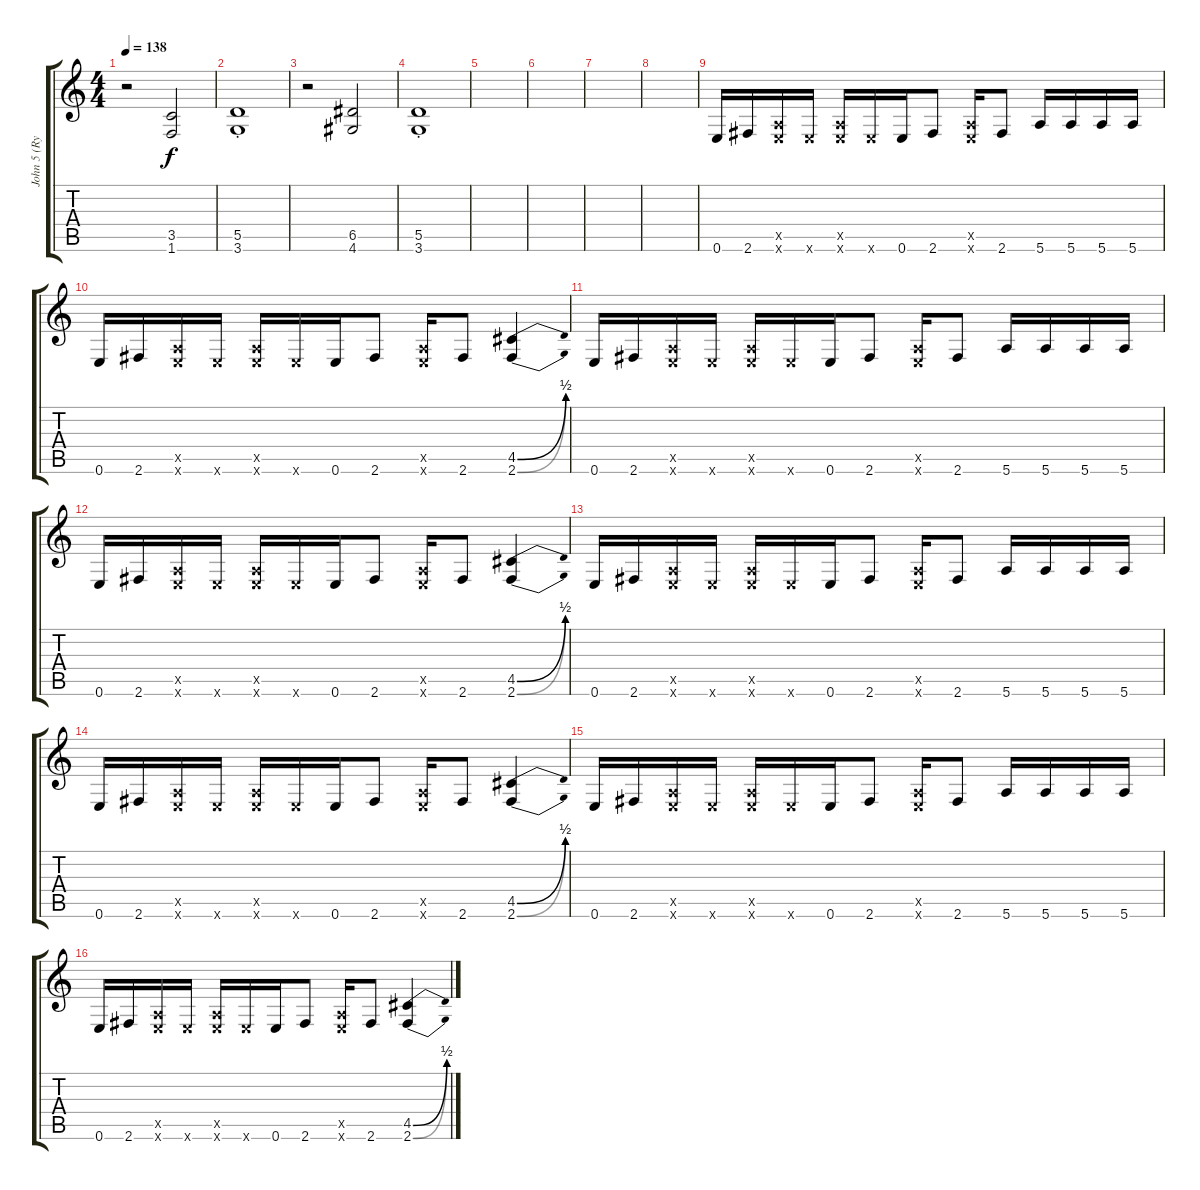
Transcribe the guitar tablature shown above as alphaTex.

\track ("John 5 (Rythmic)" "John 5 (Ry") {instrument distortionguitar}
\staff {score tabs}
\tuning (E4 B3 G3 D3 A2 E2) {hide}
\ts (4 4)
\tempo 138
\clef g2
\ks c
r.2{dy f} (3.5 1.6).2 |
(5.5{st} 3.6{st}).1 |
r.2 (6.5 4.6).2 |
(5.5{st} 3.6{st}).1 |
|
|
|
|
0.6.16 2.6.16 (0.5{x} 0.6{x}).16 0.6{x}.16 (0.5{x} 0.6{x}).16 0.6{x}.16 0.6.16 2.6.8 (0.5{x} 0.6{x}).16 2.6.8 5.6.16 5.6.16 5.6.16 5.6.16 |
0.6.16 2.6.16 (0.5{x} 0.6{x}).16 0.6{x}.16 (0.5{x} 0.6{x}).16 0.6{x}.16 0.6.16 2.6.8 (0.5{x} 0.6{x}).16 2.6.8 (4.5{be (bend 0 0 60 2)} 2.6{be (bend 0 0 60 2)}).4 |
0.6.16 2.6.16 (0.5{x} 0.6{x}).16 0.6{x}.16 (0.5{x} 0.6{x}).16 0.6{x}.16 0.6.16 2.6.8 (0.5{x} 0.6{x}).16 2.6.8 5.6.16 5.6.16 5.6.16 5.6.16 |
0.6.16 2.6.16 (0.5{x} 0.6{x}).16 0.6{x}.16 (0.5{x} 0.6{x}).16 0.6{x}.16 0.6.16 2.6.8 (0.5{x} 0.6{x}).16 2.6.8 (4.5{be (bend 0 0 60 2)} 2.6{be (bend 0 0 60 2)}).4 |
0.6.16 2.6.16 (0.5{x} 0.6{x}).16 0.6{x}.16 (0.5{x} 0.6{x}).16 0.6{x}.16 0.6.16 2.6.8 (0.5{x} 0.6{x}).16 2.6.8 5.6.16 5.6.16 5.6.16 5.6.16 |
0.6.16 2.6.16 (0.5{x} 0.6{x}).16 0.6{x}.16 (0.5{x} 0.6{x}).16 0.6{x}.16 0.6.16 2.6.8 (0.5{x} 0.6{x}).16 2.6.8 (4.5{be (bend 0 0 60 2)} 2.6{be (bend 0 0 60 2)}).4 |
0.6.16 2.6.16 (0.5{x} 0.6{x}).16 0.6{x}.16 (0.5{x} 0.6{x}).16 0.6{x}.16 0.6.16 2.6.8 (0.5{x} 0.6{x}).16 2.6.8 5.6.16 5.6.16 5.6.16 5.6.16 |
0.6.16 2.6.16 (0.5{x} 0.6{x}).16 0.6{x}.16 (0.5{x} 0.6{x}).16 0.6{x}.16 0.6.16 2.6.8 (0.5{x} 0.6{x}).16 2.6.8 (4.5{be (bend 0 0 60 2)} 2.6{be (bend 0 0 60 2)}).4
